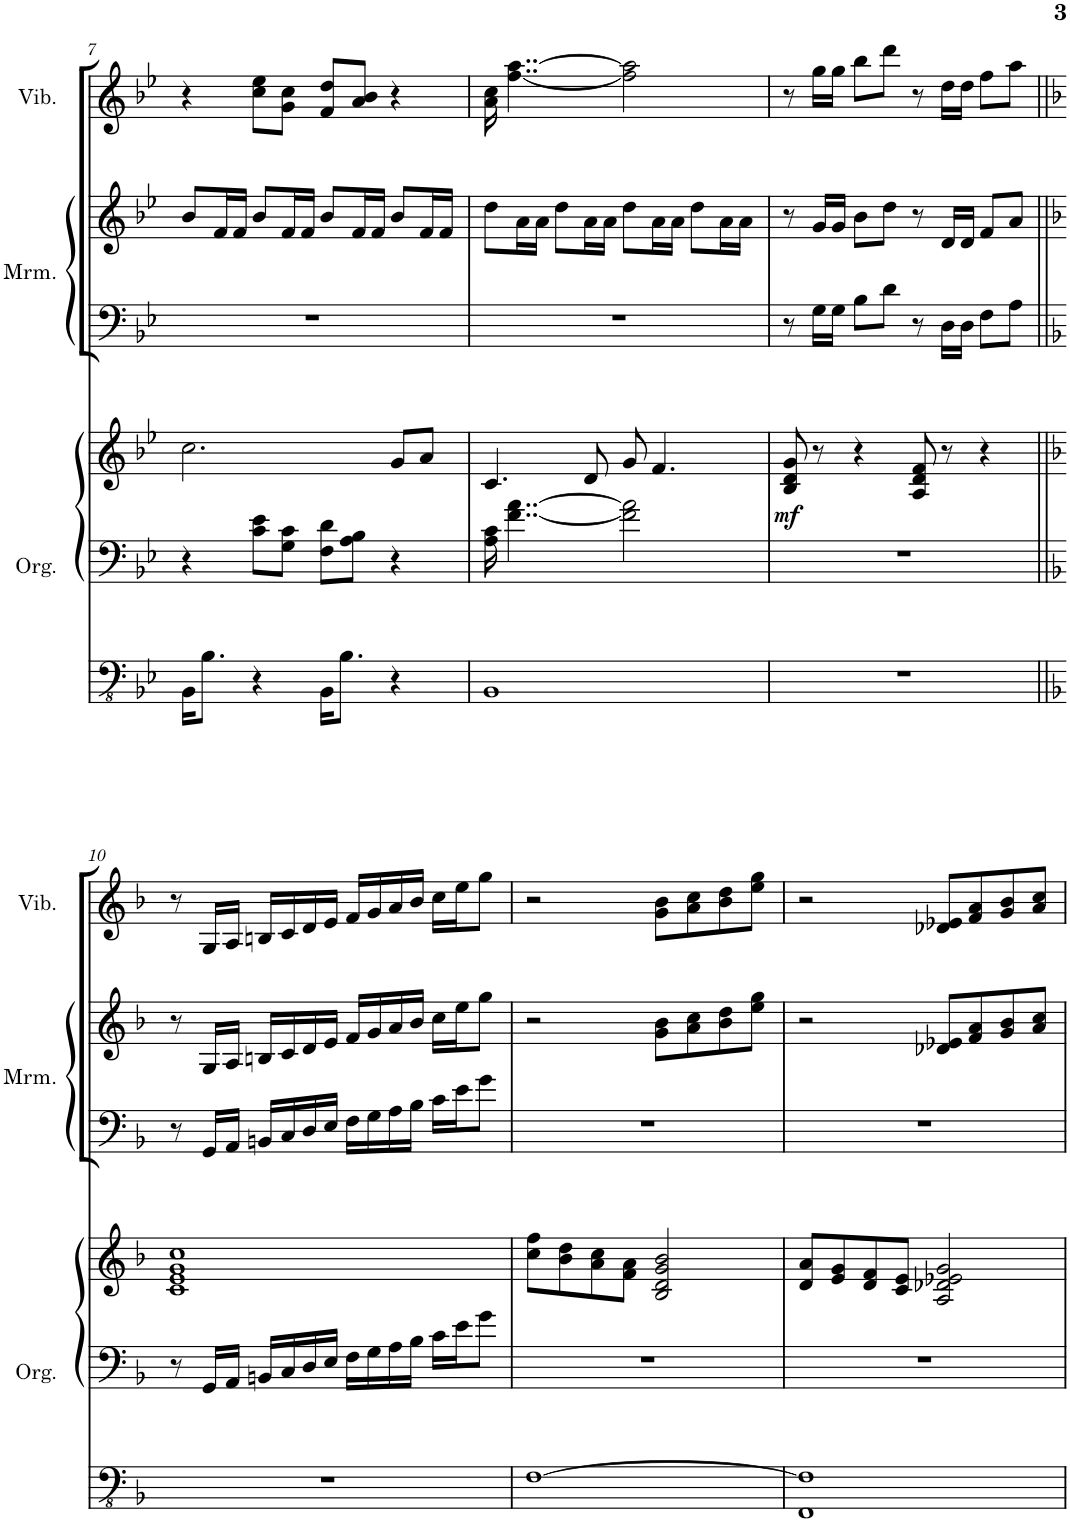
**kern	**kern	**kern	**dynam	**kern	**kern	**kern
*part3	*part3	*part3	*part3	*part2	*part2	*part1
*staff6	*staff5	*staff4	*staff4/5/6	*staff3	*staff2	*staff1
*I"Pipe Organ	*	*	*	*I"Marimba	*	*I"Vibraphone
*I'Org.	*	*	*	*I'Mrm.	*	*I'Vib.
!!LO:PB:g=z
*clefFv4	*clefF4	*clefG2	*	*clefF4	*clefG2	*clefG2
*k[b-e-]	*k[b-e-]	*k[b-e-]	*	*k[b-e-]	*k[b-e-]	*k[b-e-]
*M4/4	*M4/4	*M4/4	*	*M4/4	*M4/4	*M4/4
=7	=7	=7	=7	=7	=7	=7
16BBB-\KL	4r	2.cc\	.	1r	8b-/L	4r
8.BB-\J	.	.	.	.	.	.
.	.	.	.	.	16f/L	.
.	.	.	.	.	16f/JJ	.
4r	8c\ 8e-\L	.	.	.	8b-/L	8cc\ 8ee-\L
.	8G\ 8c\J	.	.	.	16f/L	8g\ 8cc\J
.	.	.	.	.	16f/JJ	.
16BBB-\KL	8F\ 8d\L	.	.	.	8b-/L	8f/ 8dd/L
8.BB-\J	.	.	.	.	.	.
.	8A\ 8B-\J	.	.	.	16f/L	8a/ 8b-/J
.	.	.	.	.	16f/JJ	.
4r	4r	8g/L	.	.	8b-/L	4r
.	.	8a/J	.	.	16f/L	.
.	.	.	.	.	16f/JJ	.
=8	=8	=8	=8	=8	=8	=8
1BBB-	16A\ 16c\	4.c/	.	1r	8dd\L	16a\ 16cc\
.	[4..f\ [4..a\	.	.	.	.	[4..ff\ [4..aa\
.	.	.	.	.	16a\L	.
.	.	.	.	.	16a\JJ	.
.	.	.	.	.	8dd\L	.
.	.	8d/	.	.	16a\L	.
.	.	.	.	.	16a\JJ	.
.	2f\] 2a\]	8g/	.	.	8dd\L	2ff\] 2aa\]
.	.	4.f/	.	.	16a\L	.
.	.	.	.	.	16a\JJ	.
.	.	.	.	.	8dd\L	.
.	.	.	.	.	16a\L	.
.	.	.	.	.	16a\JJ	.
=9	=9	=9	=9	=9	=9	=9
!	!	!	!LO:DY:b	!	!	!
1r	1r	8B-/ 8d/ 8g/	mf	8r	8r	8r
.	.	8r	.	16G\LL	16g/LL	16gg\LL
.	.	.	.	16G\JJ	16g/JJ	16gg\JJ
.	.	4r	.	8B-\L	8b-\L	8bb-\L
.	.	.	.	8d\J	8dd\J	8ddd\J
.	.	8A/ 8d/ 8f/	.	8r	8r	8r
.	.	8r	.	16D\LL	16d/LL	16dd\LL
.	.	.	.	16D\JJ	16d/JJ	16dd\JJ
.	.	4r	.	8F\L	8f/L	8ff\L
.	.	.	.	8A\J	8a/J	8aa\J
!!LO:LB:g=z
=10||	=10||	=10||	=10||	=10||	=10||	=10||
*k[b-]	*k[b-]	*k[b-]	*	*k[b-]	*k[b-]	*k[b-]
1r	8r	1c 1e 1g 1cc	.	8r	8r	8r
.	16GG/LL	.	.	16GG/LL	16G/LL	16G/LL
.	16AA/JJ	.	.	16AA/JJ	16A/JJ	16A/JJ
.	16BBn/LL	.	.	16BBn/LL	16Bn/LL	16Bn/LL
.	16C/	.	.	16C/	16c/	16c/
.	16D/	.	.	16D/	16d/	16d/
.	16E/JJ	.	.	16E/JJ	16e/JJ	16e/JJ
.	16F\LL	.	.	16F\LL	16f/LL	16f/LL
.	16G\	.	.	16G\	16g/	16g/
.	16A\	.	.	16A\	16a/	16a/
.	16B-\JJ	.	.	16B-\JJ	16b-/JJ	16b-/JJ
.	16c\LL	.	.	16c\LL	16cc\LL	16cc\LL
.	16e\J	.	.	16e\J	16ee\J	16ee\J
.	8g\J	.	.	8g\J	8gg\J	8gg\J
=11	=11	=11	=11	=11	=11	=11
[1FF	1r	8cc\ 8ff\L	.	1r	2r	2r
.	.	8b-\ 8dd\	.	.	.	.
.	.	8a\ 8cc\	.	.	.	.
.	.	8f\ 8a\J	.	.	.	.
.	.	2B-/ 2d/ 2g/ 2b-/	.	.	8g\ 8b-\L	8g\ 8b-\L
.	.	.	.	.	8a\ 8cc\	8a\ 8cc\
.	.	.	.	.	8b-\ 8dd\	8b-\ 8dd\
.	.	.	.	.	8ee\ 8gg\J	8ee\ 8gg\J
=12	=12	=12	=12	=12	=12	=12
1FFF 1FF]	1r	8d/ 8a/L	.	1r	2r	2r
.	.	8e/ 8g/	.	.	.	.
.	.	8d/ 8f/	.	.	.	.
.	.	8c/ 8e/J	.	.	.	.
.	.	2A/ 2d-X/ 2e-X/ 2g/	.	.	8d-X/ 8e-X/L	8d-X/ 8e-X/L
.	.	.	.	.	8f/ 8a/	8f/ 8a/
.	.	.	.	.	8g/ 8b-/	8g/ 8b-/
.	.	.	.	.	8a/ 8cc/J	8a/ 8cc/J
=	=	=	=	=	=	=
*-	*-	*-	*-	*-	*-	*-
